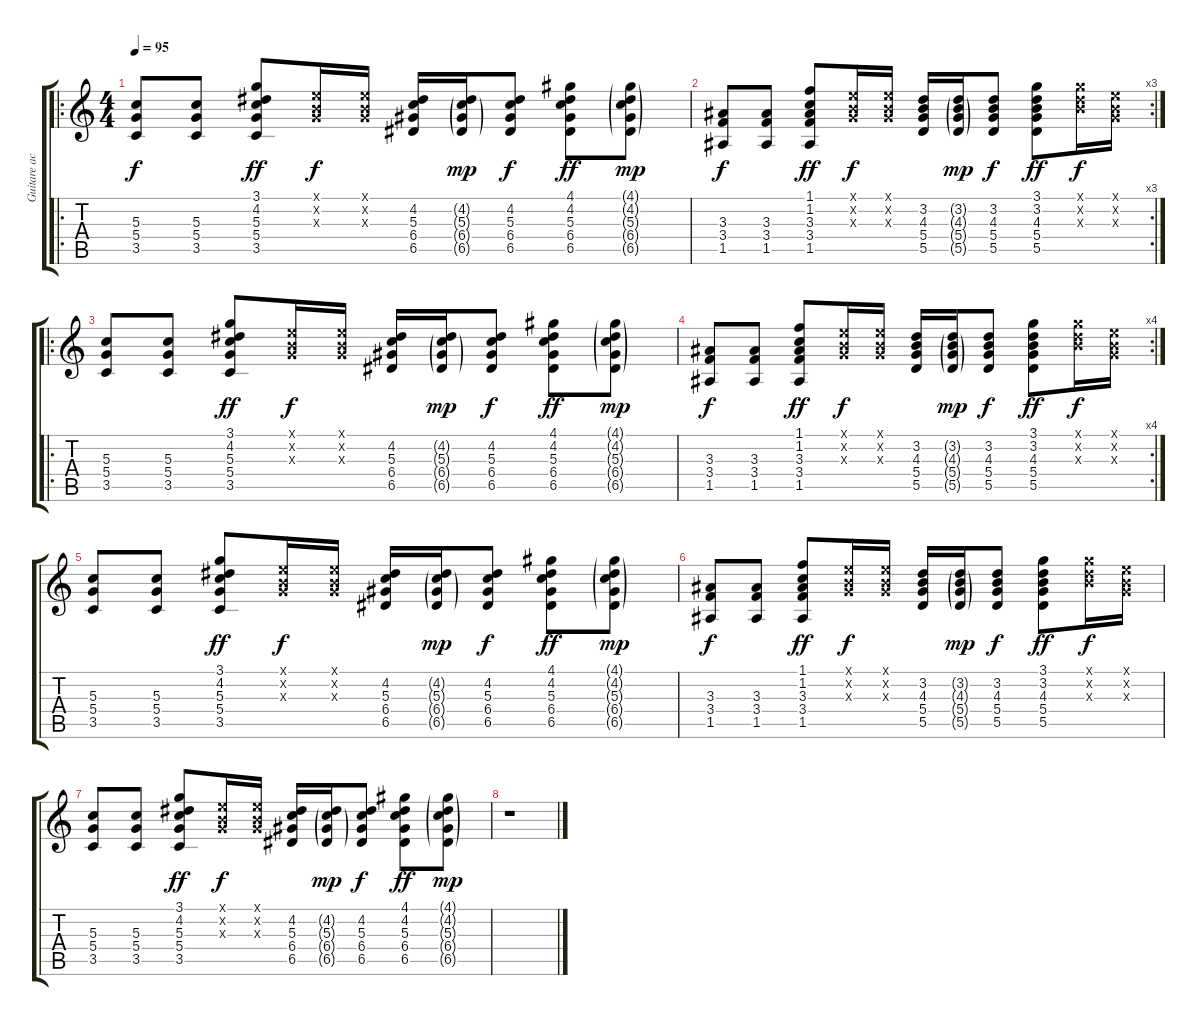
\track ("Guitare acoustique" "Guitare ac") {instrument acousticguitarnylon}
\staff {score tabs}
\tuning (E4 B3 G3 D3 A2 E2) {hide}
\ro
\ts (4 4)
\tempo 95
\clef g2
\ks c
(5.3 5.4 3.5).8{dy f} (5.3 5.4 3.5).8 (3.1 4.2 5.3 5.4 3.5).8{dy ff} (0.1{x} 0.2{x} 0.3{x}).16{dy f} (0.1{x} 0.2{x} 0.3{x}).16 (4.2 5.3 6.4 6.5).16 (4.2{g} 5.3{g} 6.4{g} 6.5{g}).16{dy mp} (4.2 5.3 6.4 6.5).8{dy f} (4.1 4.2 5.3 6.4 6.5).8{dy ff} (4.1{g} 4.2{g} 5.3{g} 6.4{g} 6.5{g}).8{dy mp} |
\rc 3
(3.3 3.4 1.5).8{dy f} (3.3 3.4 1.5).8 (1.1 1.2 3.3 3.4 1.5).8{dy ff} (0.1{x} 0.2{x} 0.3{x}).16{dy f} (0.1{x} 0.2{x} 0.3{x}).16 (3.2 4.3 5.4 5.5).16 (3.2{g} 4.3{g} 5.4{g} 5.5{g}).16{dy mp} (3.2 4.3 5.4 5.5).8{dy f} (3.1 3.2 4.3 5.4 5.5).8{dy ff} (3.1{x} 3.2{x} 4.3{x}).16{dy f} (0.1{x} 0.2{x} 0.3{x}).16 |
\ro
(5.3 5.4 3.5).8 (5.3 5.4 3.5).8 (3.1 4.2 5.3 5.4 3.5).8{dy ff} (0.1{x} 0.2{x} 0.3{x}).16{dy f} (0.1{x} 0.2{x} 0.3{x}).16 (4.2 5.3 6.4 6.5).16 (4.2{g} 5.3{g} 6.4{g} 6.5{g}).16{dy mp} (4.2 5.3 6.4 6.5).8{dy f} (4.1 4.2 5.3 6.4 6.5).8{dy ff} (4.1{g} 4.2{g} 5.3{g} 6.4{g} 6.5{g}).8{dy mp} |
\rc 4
(3.3 3.4 1.5).8{dy f} (3.3 3.4 1.5).8 (1.1 1.2 3.3 3.4 1.5).8{dy ff} (0.1{x} 0.2{x} 0.3{x}).16{dy f} (0.1{x} 0.2{x} 0.3{x}).16 (3.2 4.3 5.4 5.5).16 (3.2{g} 4.3{g} 5.4{g} 5.5{g}).16{dy mp} (3.2 4.3 5.4 5.5).8{dy f} (3.1 3.2 4.3 5.4 5.5).8{dy ff} (3.1{x} 3.2{x} 4.3{x}).16{dy f} (0.1{x} 0.2{x} 0.3{x}).16 |
(5.3 5.4 3.5).8 (5.3 5.4 3.5).8 (3.1 4.2 5.3 5.4 3.5).8{dy ff} (0.1{x} 0.2{x} 0.3{x}).16{dy f} (0.1{x} 0.2{x} 0.3{x}).16 (4.2 5.3 6.4 6.5).16 (4.2{g} 5.3{g} 6.4{g} 6.5{g}).16{dy mp} (4.2 5.3 6.4 6.5).8{dy f} (4.1 4.2 5.3 6.4 6.5).8{dy ff} (4.1{g} 4.2{g} 5.3{g} 6.4{g} 6.5{g}).8{dy mp} |
(3.3 3.4 1.5).8{dy f} (3.3 3.4 1.5).8 (1.1 1.2 3.3 3.4 1.5).8{dy ff} (0.1{x} 0.2{x} 0.3{x}).16{dy f} (0.1{x} 0.2{x} 0.3{x}).16 (3.2 4.3 5.4 5.5).16 (3.2{g} 4.3{g} 5.4{g} 5.5{g}).16{dy mp} (3.2 4.3 5.4 5.5).8{dy f} (3.1 3.2 4.3 5.4 5.5).8{dy ff} (3.1{x} 3.2{x} 4.3{x}).16{dy f} (0.1{x} 0.2{x} 0.3{x}).16 |
(5.3 5.4 3.5).8 (5.3 5.4 3.5).8 (3.1 4.2 5.3 5.4 3.5).8{dy ff} (0.1{x} 0.2{x} 0.3{x}).16{dy f} (0.1{x} 0.2{x} 0.3{x}).16 (4.2 5.3 6.4 6.5).16 (4.2{g} 5.3{g} 6.4{g} 6.5{g}).16{dy mp} (4.2 5.3 6.4 6.5).8{dy f} (4.1 4.2 5.3 6.4 6.5).8{dy ff} (4.1{g} 4.2{g} 5.3{g} 6.4{g} 6.5{g}).8{dy mp} |
r.1
